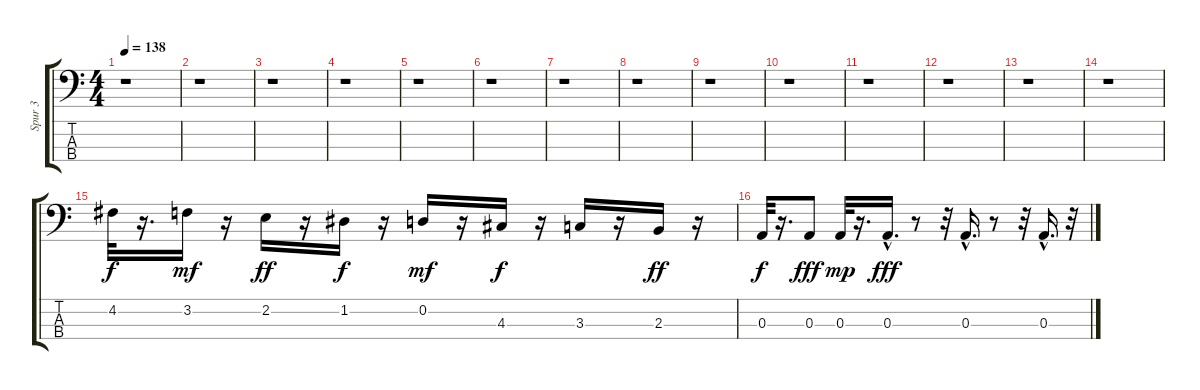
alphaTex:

\track ("Spur 3" "Spur 3") {instrument synthbass1}
\staff {score tabs}
\tuning (G2 D2 A1 E1) {hide}
\ts (4 4)
\tempo 138
\clef f4
\ks c
r.1{dy f instrument synthbass1} |
r.1 |
r.1 |
r.1 |
r.1 |
r.1 |
r.1 |
r.1 |
r.1 |
r.1 |
r.1 |
r.1 |
r.1 |
r.1 |
4.2.32 r.16{d} 3.2.16{dy mf} r.16 2.2.16{dy ff} r.16 1.2.16{dy f} r.16 0.2.16{dy mf} r.16 4.3.16{dy f} r.16 3.3.16 r.16 2.3.16{dy ff} r.16 |
0.3.32{dy f} r.16{d} 0.3.8{dy fff} 0.3.32{dy mp} r.16{d} 0.3{hac}.16{d dy fff} r.8 r.32 0.3{hac}.16{d} r.8 r.32 0.3{hac}.16{d} r.32
